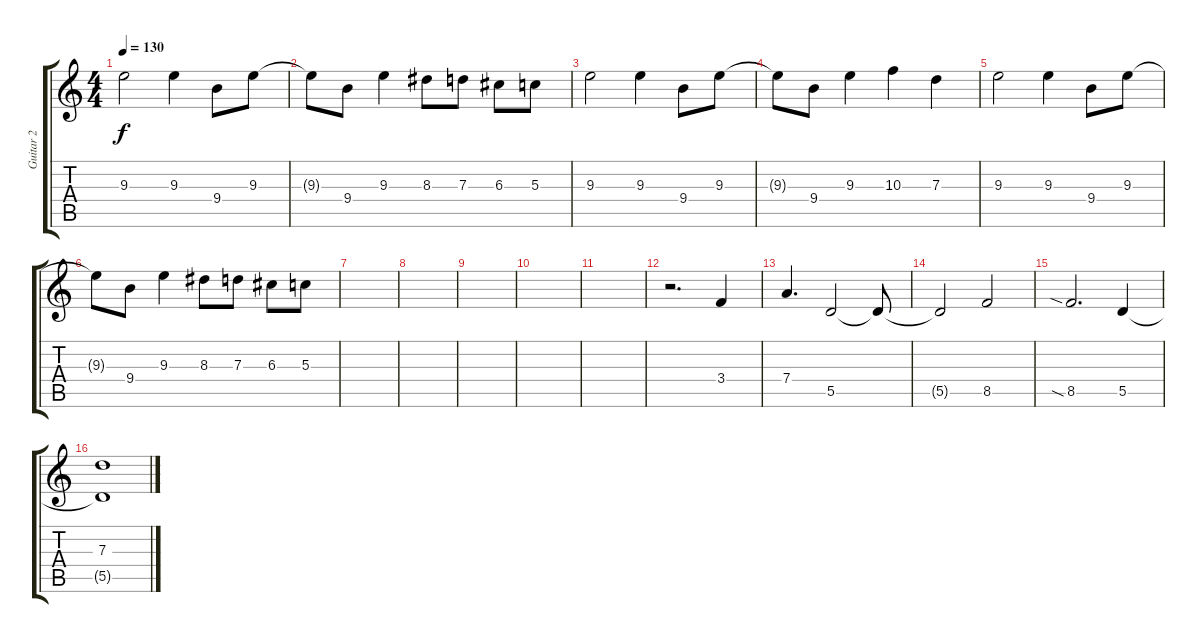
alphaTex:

\track ("Guitar 2" "Guitar 2") {instrument distortionguitar}
\staff {score tabs}
\tuning (E4 B3 G3 D3 A2 E2) {hide}
\ts (4 4)
\tempo 130
\clef g2
\ks c
9.3.2{dy f} 9.3.4 9.4.8 9.3.8 |
9.3{t}.8 9.4.8 9.3.4 8.3.8 7.3.8 6.3.8 5.3.8 |
9.3.2 9.3.4 9.4.8 9.3.8 |
9.3{t}.8 9.4.8 9.3.4 10.3.4 7.3.4 |
9.3.2 9.3.4 9.4.8 9.3.8 |
9.3{t}.8 9.4.8 9.3.4 8.3.8 7.3.8 6.3.8 5.3.8 |
|
|
|
|
|
r.2{d} 3.4.4 |
7.4.4{d} 5.5.2 5.5{t}.8 |
5.5{t}.2 8.5.2 |
8.5{sia}.2{d} 5.5.4 |
(7.3 5.5{t}).1
